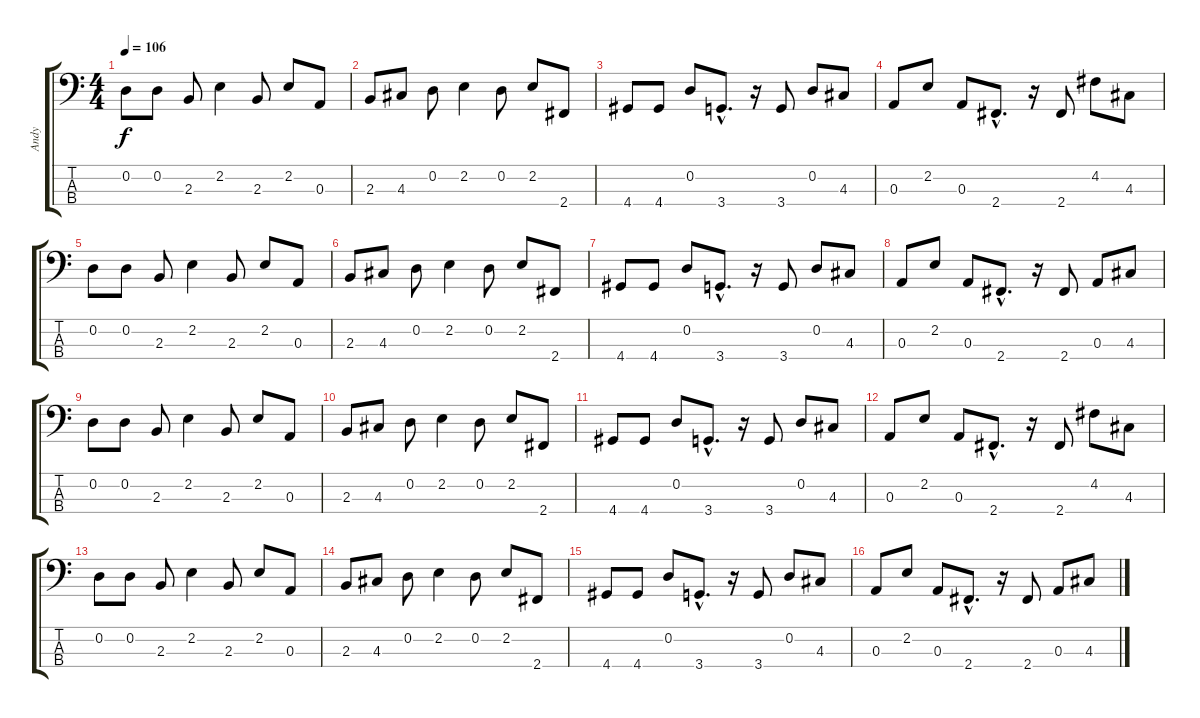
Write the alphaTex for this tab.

\track ("Andy" "Andy") {instrument electricbasspick}
\staff {score tabs}
\tuning (G2 D2 A1 E1) {hide}
\ts (4 4)
\tempo 106
\clef f4
\ks c
0.2.8{dy f} 0.2.8 2.3.8 2.2.4 2.3.8 2.2.8 0.3.8 |
2.3.8 4.3.8 0.2.8 2.2.4 0.2.8 2.2.8 2.4.8 |
4.4.8 4.4.8 0.2.8 3.4{hac}.8{d} r.16 3.4.8 0.2.8 4.3.8 |
0.3.8 2.2.8 0.3.8 2.4{hac}.8{d} r.16 2.4.8 4.2.8 4.3.8 |
0.2.8 0.2.8 2.3.8 2.2.4 2.3.8 2.2.8 0.3.8 |
2.3.8 4.3.8 0.2.8 2.2.4 0.2.8 2.2.8 2.4.8 |
4.4.8 4.4.8 0.2.8 3.4{hac}.8{d} r.16 3.4.8 0.2.8 4.3.8 |
0.3.8 2.2.8 0.3.8 2.4{hac}.8{d} r.16 2.4.8 0.3.8 4.3.8 |
0.2.8 0.2.8 2.3.8 2.2.4 2.3.8 2.2.8 0.3.8 |
2.3.8 4.3.8 0.2.8 2.2.4 0.2.8 2.2.8 2.4.8 |
4.4.8 4.4.8 0.2.8 3.4{hac}.8{d} r.16 3.4.8 0.2.8 4.3.8 |
0.3.8 2.2.8 0.3.8 2.4{hac}.8{d} r.16 2.4.8 4.2.8 4.3.8 |
0.2.8 0.2.8 2.3.8 2.2.4 2.3.8 2.2.8 0.3.8 |
2.3.8 4.3.8 0.2.8 2.2.4 0.2.8 2.2.8 2.4.8 |
4.4.8 4.4.8 0.2.8 3.4{hac}.8{d} r.16 3.4.8 0.2.8 4.3.8 |
0.3.8 2.2.8 0.3.8 2.4{hac}.8{d} r.16 2.4.8 0.3.8 4.3.8
